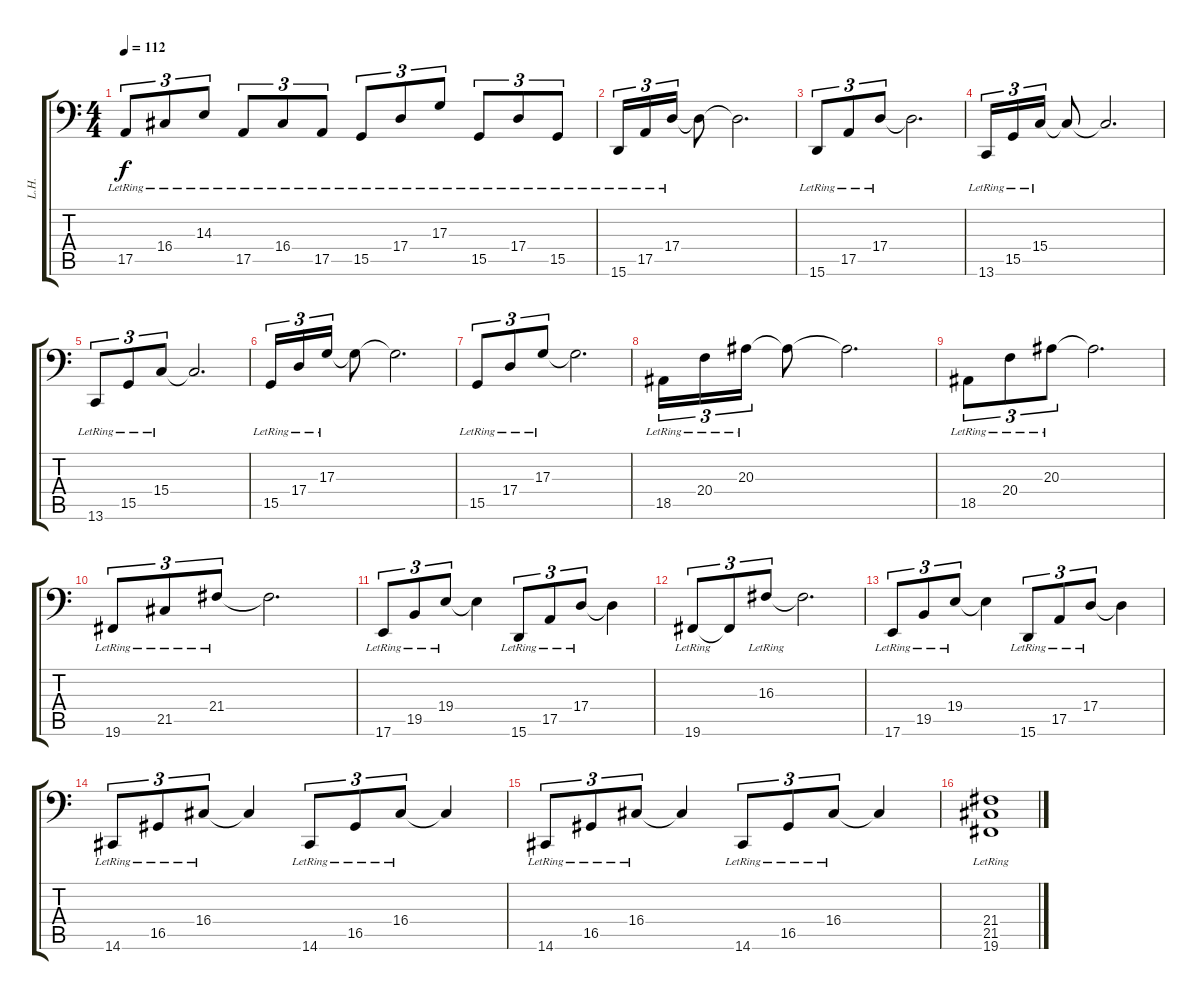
\track ("L.H." "L.H.") {instrument acousticgrandpiano}
\staff {score tabs}
\tuning (C3 G2 D2 A1 E1 B0) {hide}
\ts (4 4)
\tempo 112
\clef f4
\ks aminor
17.5{lr}.8{tu (3 2) dy f} 16.4{lr}.8{tu (3 2)} 14.3{lr}.8{tu (3 2)} 17.5{lr}.8{tu (3 2)} 16.4{lr}.8{tu (3 2)} 17.5{lr}.8{tu (3 2)} 15.5{lr}.8{tu (3 2)} 17.4{lr}.8{tu (3 2)} 17.3{lr}.8{tu (3 2)} 15.5{lr}.8{tu (3 2)} 17.4{lr}.8{tu (3 2)} 15.5{lr}.8{tu (3 2)} |
15.6{lr}.16{tu (3 2)} 17.5{lr}.16{tu (3 2)} 17.4{lr}.16{tu (3 2)} 17.4{t}.8 17.4{t}.2{d} |
15.6{lr}.8{tu (3 2)} 17.5{lr}.8{tu (3 2)} 17.4{lr}.8{tu (3 2)} 17.4{t}.2{d} |
13.6{lr}.16{tu (3 2)} 15.5{lr}.16{tu (3 2)} 15.4{lr}.16{tu (3 2)} 15.4{t}.8 15.4{t}.2{d} |
13.6{lr}.8{tu (3 2)} 15.5{lr}.8{tu (3 2)} 15.4{lr}.8{tu (3 2)} 15.4{t}.2{d} |
15.5{lr}.16{tu (3 2)} 17.4{lr}.16{tu (3 2)} 17.3{lr}.16{tu (3 2)} 17.3{t}.8 17.3{t}.2{d} |
15.5{lr}.8{tu (3 2)} 17.4{lr}.8{tu (3 2)} 17.3{lr}.8{tu (3 2)} 17.3{t}.2{d} |
18.5{lr}.16{tu (3 2)} 20.4{lr}.16{tu (3 2)} 20.3{lr}.16{tu (3 2)} 20.3{t}.8 20.3{t}.2{d} |
18.5{lr}.8{tu (3 2)} 20.4{lr}.8{tu (3 2)} 20.3{lr}.8{tu (3 2)} 20.3{t}.2{d} |
19.6{lr}.8{tu (3 2)} 21.5{lr}.8{tu (3 2)} 21.4{lr}.8{tu (3 2)} 21.4{t}.2{d} |
17.6{lr}.8{tu (3 2)} 19.5{lr}.8{tu (3 2)} 19.4{lr}.8{tu (3 2)} 19.4{t}.4 15.6{lr}.8{tu (3 2)} 17.5{lr}.8{tu (3 2)} 17.4{lr}.8{tu (3 2)} 17.4{t}.4 |
19.6{lr}.8{tu (3 2)} 19.6{t}.8{tu (3 2)} 16.3{lr}.8{tu (3 2)} 16.3{t}.2{d} |
17.6{lr}.8{tu (3 2)} 19.5{lr}.8{tu (3 2)} 19.4{lr}.8{tu (3 2)} 19.4{t}.4 15.6{lr}.8{tu (3 2)} 17.5{lr}.8{tu (3 2)} 17.4{lr}.8{tu (3 2)} 17.4{t}.4 |
14.6{lr}.8{tu (3 2)} 16.5{lr}.8{tu (3 2)} 16.4{lr}.8{tu (3 2)} 16.4{t}.4 14.6{lr}.8{tu (3 2)} 16.5{lr}.8{tu (3 2)} 16.4{lr}.8{tu (3 2)} 16.4{t}.4 |
14.6{lr}.8{tu (3 2)} 16.5{lr}.8{tu (3 2)} 16.4{lr}.8{tu (3 2)} 16.4{t}.4 14.6{lr}.8{tu (3 2)} 16.5{lr}.8{tu (3 2)} 16.4{lr}.8{tu (3 2)} 16.4{t}.4 |
(21.4{lr} 21.5{lr} 19.6{lr}).1
